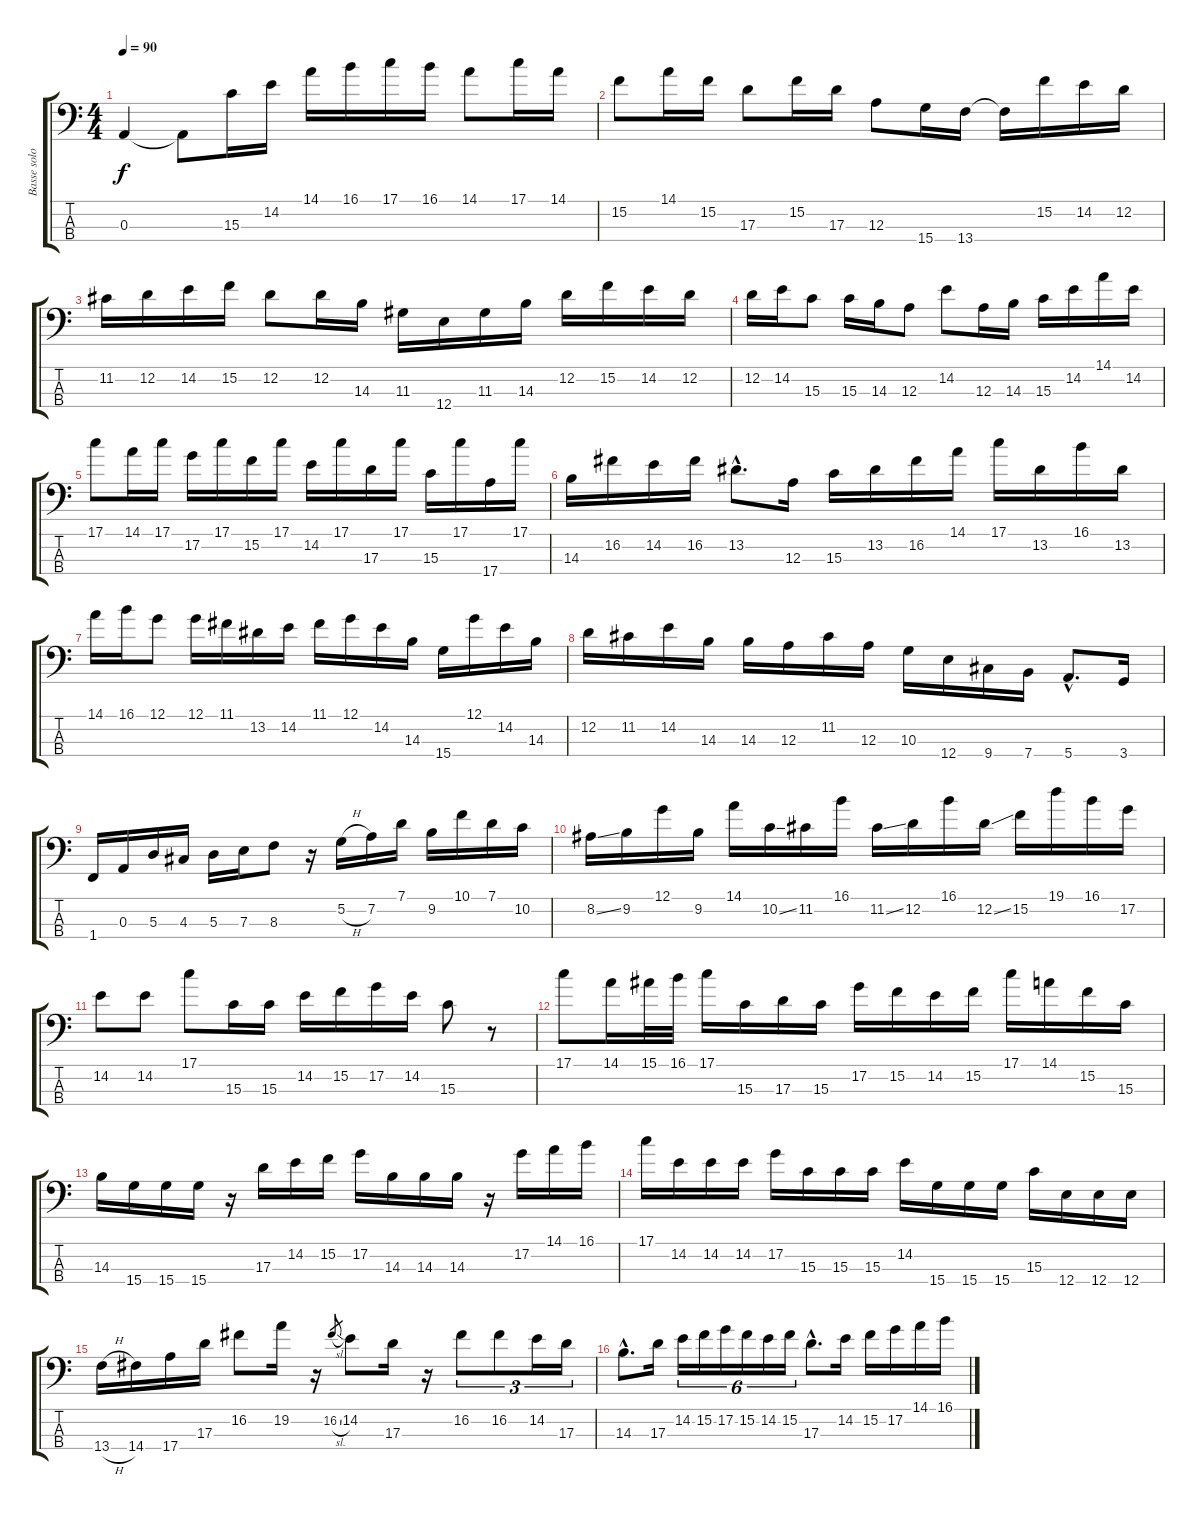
\track ("Basse solo" "Basse solo") {instrument electricbassfinger}
\staff {score tabs}
\tuning (G2 D2 A1 E1) {hide}
\ts (4 4)
\tempo 90
\clef f4
\ks c
0.3.4{dy f instrument electricbassfinger} 0.3{t}.8 15.3.16 14.2.16 14.1.16 16.1.16 17.1.16 16.1.16 14.1.8 17.1.16 14.1.16 |
15.2.8 14.1.16 15.2.16 17.3.8 15.2.16 17.3.16 12.3.8 15.4.16 13.4.16 13.4{t}.16 15.2.16 14.2.16 12.2.16 |
11.2.16 12.2.16 14.2.16 15.2.16 12.2.8 12.2.16 14.3.16 11.3.16 12.4.16 11.3.16 14.3.16 12.2.16 15.2.16 14.2.16 12.2.16 |
12.2.16 14.2.16 15.3.8 15.3.16 14.3.16 12.3.8 14.2.8 12.3.16 14.3.16 15.3.16 14.2.16 14.1.16 14.2.16 |
17.1.8 14.1.16 17.1.16 17.2.16 17.1.16 15.2.16 17.1.16 14.2.16 17.1.16 17.3.16 17.1.16 15.3.16 17.1.16 17.4.16 17.1.16 |
14.3.16 16.2.16 14.2.16 16.2.16 13.2{hac}.8{d} 12.3.16 15.3.16 13.2.16 16.2.16 14.1.16 17.1.16 13.2.16 16.1.16 13.2.16 |
14.1.16 16.1.16 12.1.8 12.1.16 11.1.16 13.2.16 14.2.16 11.1.16 12.1.16 14.2.16 14.3.16 15.4.16 12.1.16 14.2.16 14.3.16 |
12.2.16 11.2.16 14.2.16 14.3.16 14.3.16 12.3.16 11.2.16 12.3.16 10.3.16 12.4.16 9.4.16 7.4.16 5.4{hac}.8{d} 3.4.16 |
1.4.16 0.3.16 5.3.16 4.3.16 5.3.16 7.3.16 8.3.8 r.16 5.2{h}.16 7.2.16 7.1.16 9.2.16 10.1.16 7.1.16 10.2.16 |
8.2{ss}.16 9.2.16 12.1.16 9.2.16 14.1.16 10.2{ss}.16 11.2.16 16.1.16 11.2{ss}.16 12.2.16 16.1.16 12.2{ss}.16 15.2.16 19.1.16 16.1.16 17.2.16 |
14.2.8 14.2.8 17.1.8 15.3.16 15.3.16 14.2.16 15.2.16 17.2.16 14.2.16 15.3.8 r.8 |
17.1.8 14.1.16 15.1.32 16.1.32 17.1.16 15.3.16 17.3.16 15.3.16 17.2.16 15.2.16 14.2.16 15.2.16 17.1.16 14.1.16 15.2.16 15.3.16 |
14.3.16 15.4.16 15.4.16 15.4.16 r.16 17.3.16 14.2.16 15.2.16 17.2.16 14.3.16 14.3.16 14.3.16 r.16 17.2.16 14.1.16 16.1.16 |
17.1.16 14.2.16 14.2.16 14.2.16 17.2.16 15.3.16 15.3.16 15.3.16 14.2.16 15.4.16 15.4.16 15.4.16 15.3.16 12.4.16 12.4.16 12.4.16 |
13.4{h}.16 14.4.16 17.4.16 17.3.16 16.2.8 19.2.16 r.16 16.2{sl}.8{gr} 14.2.8 17.3.16 r.16 16.2.8{tu (3 2)} 16.2.8{tu (3 2)} 14.2.16{tu (3 2)} 17.3.16{tu (3 2)} |
14.3{hac}.8{d} 17.3.16 14.2.16{tu (6 4)} 15.2.16{tu (6 4)} 17.2.16{tu (6 4)} 15.2.16{tu (6 4)} 14.2.16{tu (6 4)} 15.2.16{tu (6 4)} 17.3{hac}.8{d} 14.2.16 15.2.16 17.2.16 14.1.16 16.1.16
